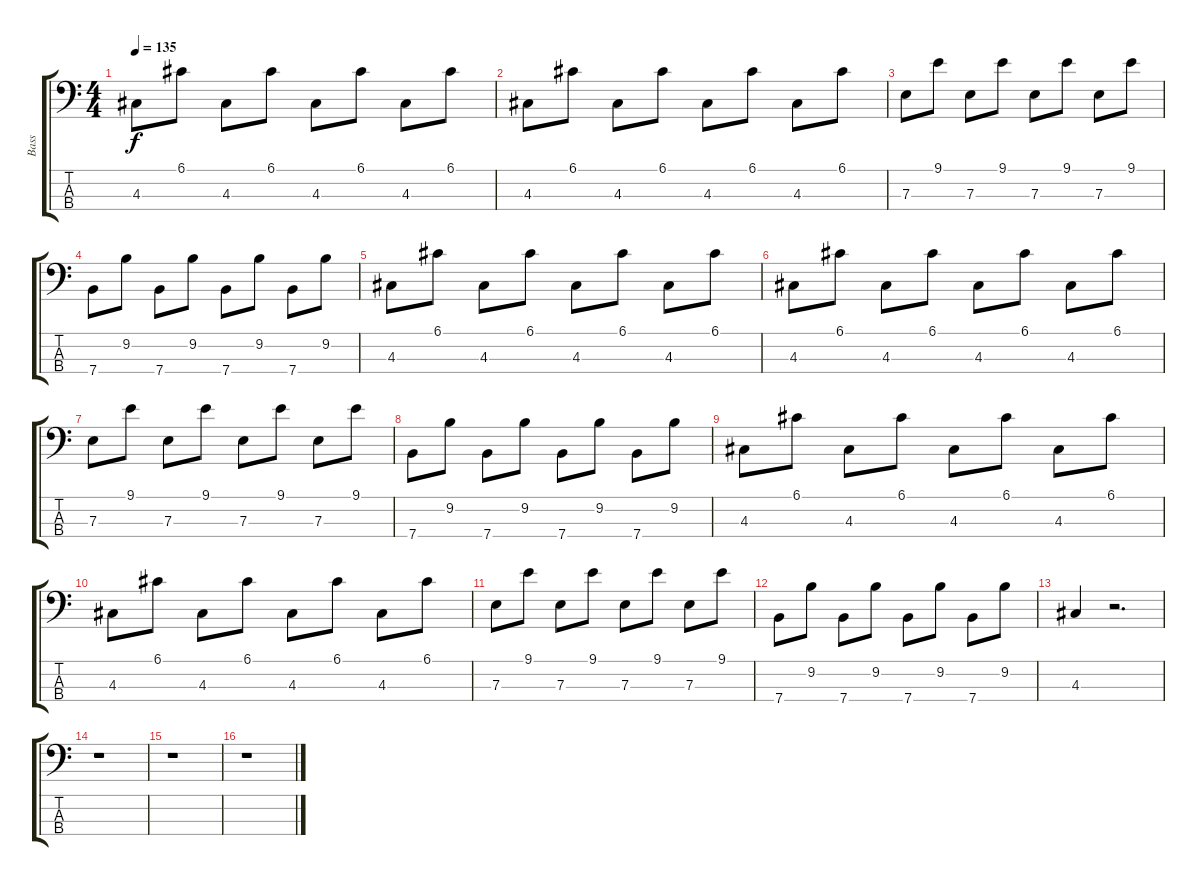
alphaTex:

\track ("Bass" "Bass") {instrument electricbasspick}
\staff {score tabs}
\tuning (G2 D2 A1 E1) {hide}
\ts (4 4)
\tempo 135
\clef f4
\ks c
4.3.8{dy f} 6.1.8 4.3.8 6.1.8 4.3.8 6.1.8 4.3.8 6.1.8 |
4.3.8 6.1.8 4.3.8 6.1.8 4.3.8 6.1.8 4.3.8 6.1.8 |
7.3.8 9.1.8 7.3.8 9.1.8 7.3.8 9.1.8 7.3.8 9.1.8 |
7.4.8 9.2.8 7.4.8 9.2.8 7.4.8 9.2.8 7.4.8 9.2.8 |
4.3.8 6.1.8 4.3.8 6.1.8 4.3.8 6.1.8 4.3.8 6.1.8 |
4.3.8 6.1.8 4.3.8 6.1.8 4.3.8 6.1.8 4.3.8 6.1.8 |
7.3.8 9.1.8 7.3.8 9.1.8 7.3.8 9.1.8 7.3.8 9.1.8 |
7.4.8 9.2.8 7.4.8 9.2.8 7.4.8 9.2.8 7.4.8 9.2.8 |
4.3.8 6.1.8 4.3.8 6.1.8 4.3.8 6.1.8 4.3.8 6.1.8 |
4.3.8 6.1.8 4.3.8 6.1.8 4.3.8 6.1.8 4.3.8 6.1.8 |
7.3.8 9.1.8 7.3.8 9.1.8 7.3.8 9.1.8 7.3.8 9.1.8 |
7.4.8 9.2.8 7.4.8 9.2.8 7.4.8 9.2.8 7.4.8 9.2.8 |
4.3.4 r.2{d} |
r.1 |
r.1 |
r.1
